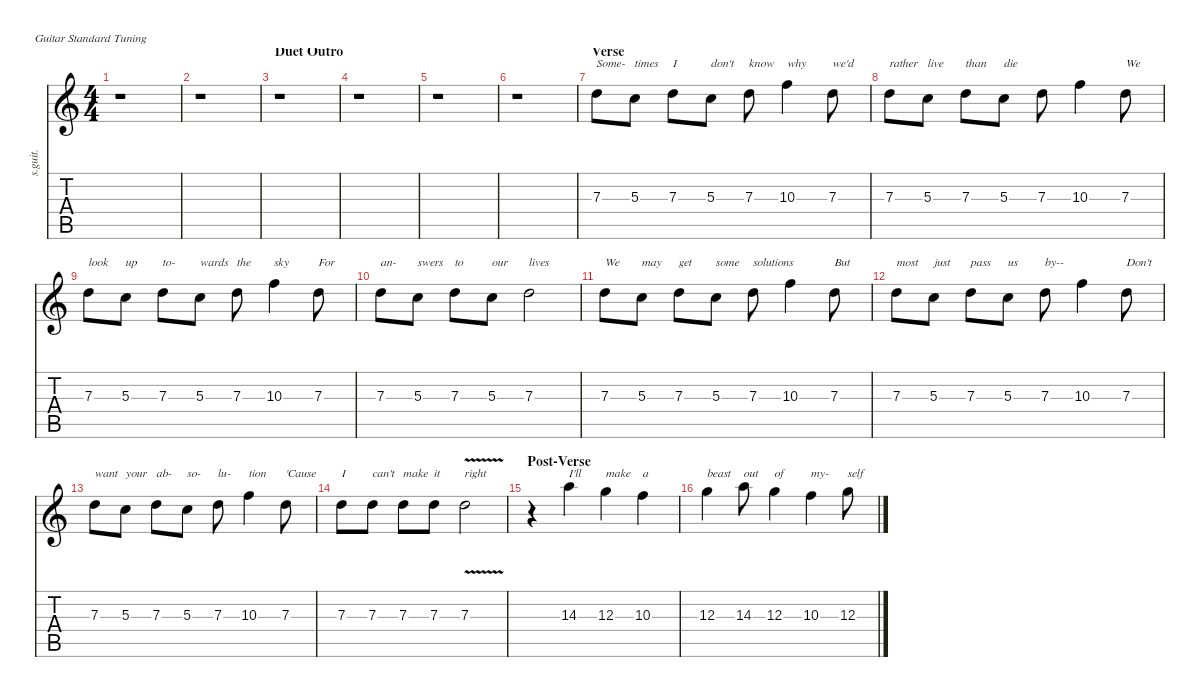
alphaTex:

\defaultSystemsLayout 4
\hideDynamics
\bracketExtendMode nobrackets
\track ("Matt Shadows (Vocals)" "s.guit.") {instrument oboe}
\staff {score tabs}
\tuning (E4 B3 G3 D3 A2 E2)
\displaytranspose 12
\ts (4 4)
\tempo (125 hide)
\clef g2
\ks c
r.1{dy f} |
r.1 |
\section ("" "Duet Outro")
r.1 |
r.1 |
r.1 |
r.1 |
\section ("" "Verse")
7.3.8{txt "Some-" lyrics (0 "") lyrics (1 "") lyrics (2 "") lyrics (3 "") lyrics (4 "") dy fff} 5.3.8{txt "times" lyrics (0 "") lyrics (1 "") lyrics (2 "") lyrics (3 "") lyrics (4 "")} 7.3.8{txt "I" lyrics (0 "") lyrics (1 "") lyrics (2 "") lyrics (3 "") lyrics (4 "")} 5.3.8{txt "don't" lyrics (0 "") lyrics (1 "") lyrics (2 "") lyrics (3 "") lyrics (4 "")} 7.3.8{txt "know" lyrics (0 "") lyrics (1 "") lyrics (2 "") lyrics (3 "") lyrics (4 "")} 10.3.4{txt "why" lyrics (0 "") lyrics (1 "") lyrics (2 "") lyrics (3 "") lyrics (4 "")} 7.3.8{txt "we'd" lyrics (0 "") lyrics (1 "") lyrics (2 "") lyrics (3 "") lyrics (4 "")} |
7.3.8{txt "rather" lyrics (0 "") lyrics (1 "") lyrics (2 "") lyrics (3 "") lyrics (4 "")} 5.3.8{txt "live" lyrics (0 "") lyrics (1 "") lyrics (2 "") lyrics (3 "") lyrics (4 "")} 7.3.8{txt "than" lyrics (0 "") lyrics (1 "") lyrics (2 "") lyrics (3 "") lyrics (4 "")} 5.3.8{txt "die" lyrics (0 "") lyrics (1 "") lyrics (2 "") lyrics (3 "") lyrics (4 "")} 7.3.8{lyrics (0 "") lyrics (1 "") lyrics (2 "") lyrics (3 "") lyrics (4 "")} 10.3.4{lyrics (0 "") lyrics (1 "") lyrics (2 "") lyrics (3 "") lyrics (4 "")} 7.3.8{txt "We" lyrics (0 "") lyrics (1 "") lyrics (2 "") lyrics (3 "") lyrics (4 "")} |
7.3.8{txt "look" lyrics (0 "") lyrics (1 "") lyrics (2 "") lyrics (3 "") lyrics (4 "")} 5.3.8{txt "up" lyrics (0 "") lyrics (1 "") lyrics (2 "") lyrics (3 "") lyrics (4 "")} 7.3.8{txt "to-" lyrics (0 "") lyrics (1 "") lyrics (2 "") lyrics (3 "") lyrics (4 "")} 5.3.8{txt "wards" lyrics (0 "") lyrics (1 "") lyrics (2 "") lyrics (3 "") lyrics (4 "")} 7.3.8{txt "the" lyrics (0 "") lyrics (1 "") lyrics (2 "") lyrics (3 "") lyrics (4 "")} 10.3.4{txt "sky" lyrics (0 "") lyrics (1 "") lyrics (2 "") lyrics (3 "") lyrics (4 "")} 7.3.8{txt "For" lyrics (0 "") lyrics (1 "") lyrics (2 "") lyrics (3 "") lyrics (4 "")} |
7.3.8{txt "an-" lyrics (0 "") lyrics (1 "") lyrics (2 "") lyrics (3 "") lyrics (4 "")} 5.3.8{txt "swers" lyrics (0 "") lyrics (1 "") lyrics (2 "") lyrics (3 "") lyrics (4 "")} 7.3.8{txt "to" lyrics (0 "") lyrics (1 "") lyrics (2 "") lyrics (3 "") lyrics (4 "")} 5.3.8{txt "our" lyrics (0 "") lyrics (1 "") lyrics (2 "") lyrics (3 "") lyrics (4 "")} 7.3.2{txt "lives" lyrics (0 "") lyrics (1 "") lyrics (2 "") lyrics (3 "") lyrics (4 "")} |
7.3.8{txt "We" lyrics (0 "") lyrics (1 "") lyrics (2 "") lyrics (3 "") lyrics (4 "")} 5.3.8{txt "may" lyrics (0 "") lyrics (1 "") lyrics (2 "") lyrics (3 "") lyrics (4 "")} 7.3.8{txt "get" lyrics (0 "") lyrics (1 "") lyrics (2 "") lyrics (3 "") lyrics (4 "")} 5.3.8{txt "some" lyrics (0 "") lyrics (1 "") lyrics (2 "") lyrics (3 "") lyrics (4 "")} 7.3.8{txt "solutions" lyrics (0 "") lyrics (1 "") lyrics (2 "") lyrics (3 "") lyrics (4 "")} 10.3.4{lyrics (0 "") lyrics (1 "") lyrics (2 "") lyrics (3 "") lyrics (4 "")} 7.3.8{txt "But" lyrics (0 "") lyrics (1 "") lyrics (2 "") lyrics (3 "") lyrics (4 "")} |
7.3.8{txt "most" lyrics (0 "") lyrics (1 "") lyrics (2 "") lyrics (3 "") lyrics (4 "")} 5.3.8{txt "just" lyrics (0 "") lyrics (1 "") lyrics (2 "") lyrics (3 "") lyrics (4 "")} 7.3.8{txt "pass" lyrics (0 "") lyrics (1 "") lyrics (2 "") lyrics (3 "") lyrics (4 "")} 5.3.8{txt "us" lyrics (0 "") lyrics (1 "") lyrics (2 "") lyrics (3 "") lyrics (4 "")} 7.3.8{txt "by--" lyrics (0 "") lyrics (1 "") lyrics (2 "") lyrics (3 "") lyrics (4 "")} 10.3.4{lyrics (0 "") lyrics (1 "") lyrics (2 "") lyrics (3 "") lyrics (4 "")} 7.3.8{txt "Don't" lyrics (0 "") lyrics (1 "") lyrics (2 "") lyrics (3 "") lyrics (4 "")} |
7.3.8{txt "want" lyrics (0 "") lyrics (1 "") lyrics (2 "") lyrics (3 "") lyrics (4 "")} 5.3.8{txt "your" lyrics (0 "") lyrics (1 "") lyrics (2 "") lyrics (3 "") lyrics (4 "")} 7.3.8{txt "ab-" lyrics (0 "") lyrics (1 "") lyrics (2 "") lyrics (3 "") lyrics (4 "")} 5.3.8{txt "so-" lyrics (0 "") lyrics (1 "") lyrics (2 "") lyrics (3 "") lyrics (4 "")} 7.3.8{txt "lu-" lyrics (0 "") lyrics (1 "") lyrics (2 "") lyrics (3 "") lyrics (4 "")} 10.3.4{txt "tion" lyrics (0 "") lyrics (1 "") lyrics (2 "") lyrics (3 "") lyrics (4 "")} 7.3.8{txt "'Cause" lyrics (0 "") lyrics (1 "") lyrics (2 "") lyrics (3 "") lyrics (4 "")} |
7.3.8{txt "I" lyrics (0 "") lyrics (1 "") lyrics (2 "") lyrics (3 "") lyrics (4 "")} 7.3.8{txt "can't" lyrics (0 "") lyrics (1 "") lyrics (2 "") lyrics (3 "") lyrics (4 "")} 7.3.8{txt "make" lyrics (0 "") lyrics (1 "") lyrics (2 "") lyrics (3 "") lyrics (4 "")} 7.3.8{txt "it" lyrics (0 "") lyrics (1 "") lyrics (2 "") lyrics (3 "") lyrics (4 "")} 7.3{v}.2{txt "right" lyrics (0 "") lyrics (1 "") lyrics (2 "") lyrics (3 "") lyrics (4 "")} |
\section ("" "Post-Verse")
r.4 14.3.4{txt "I'll" lyrics (0 "") lyrics (1 "") lyrics (2 "") lyrics (3 "") lyrics (4 "")} 12.3.4{txt "make" lyrics (0 "") lyrics (1 "") lyrics (2 "") lyrics (3 "") lyrics (4 "")} 10.3.4{txt "a" lyrics (0 "") lyrics (1 "") lyrics (2 "") lyrics (3 "") lyrics (4 "")} |
12.3.4{txt "beast" lyrics (0 "") lyrics (1 "") lyrics (2 "") lyrics (3 "") lyrics (4 "")} 14.3.8{txt "out" lyrics (0 "") lyrics (1 "") lyrics (2 "") lyrics (3 "") lyrics (4 "")} 12.3.4{txt "of" lyrics (0 "") lyrics (1 "") lyrics (2 "") lyrics (3 "") lyrics (4 "")} 10.3.4{txt "my-" lyrics (0 "") lyrics (1 "") lyrics (2 "") lyrics (3 "") lyrics (4 "")} 12.3.8{txt "self" lyrics (0 "") lyrics (1 "") lyrics (2 "") lyrics (3 "") lyrics (4 "")}
